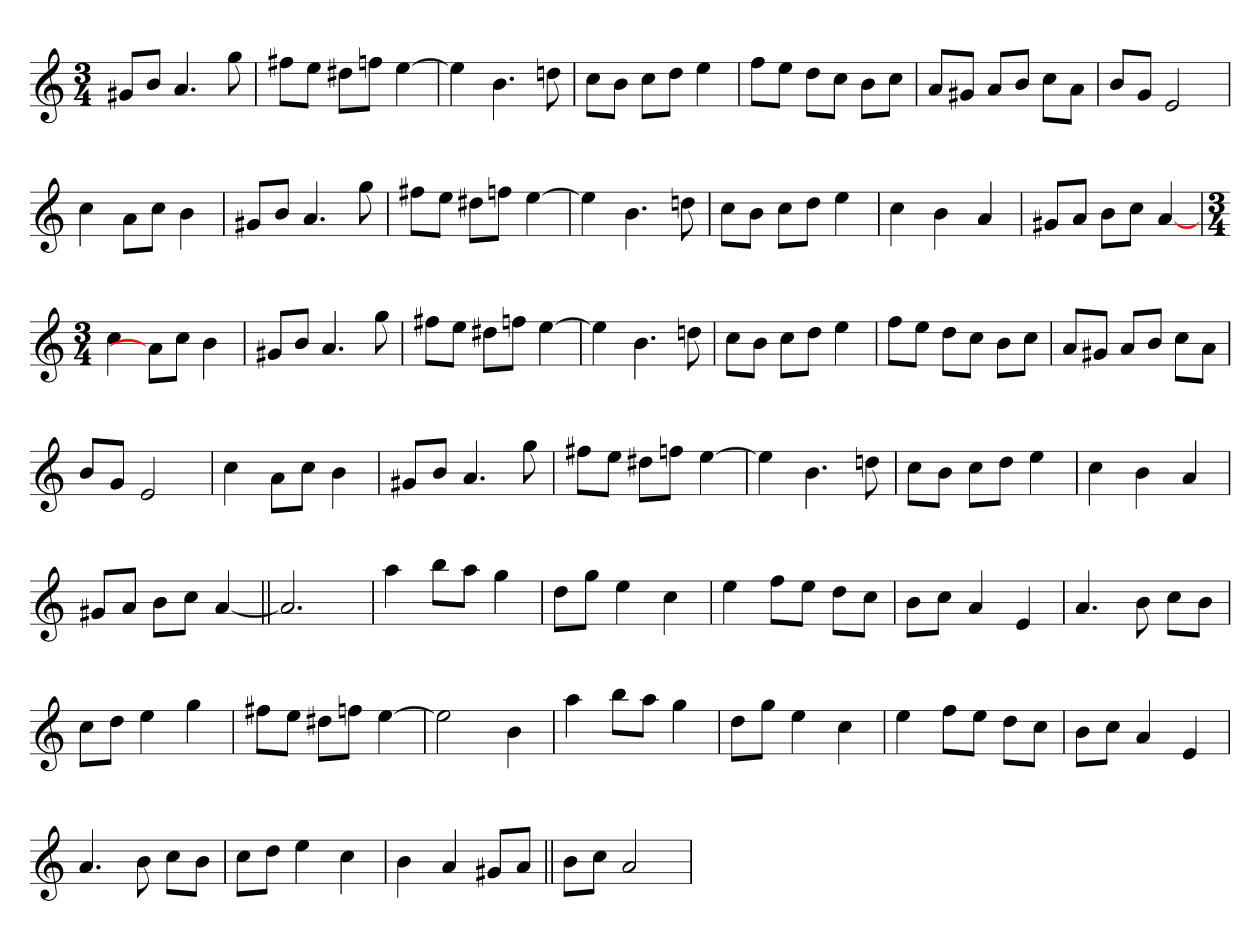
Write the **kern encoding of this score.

**kern
*part1
*staff1
*clefG2
*k[]
*M3/4
=
8g#XL
8bJ
4.a
8gg
=
8ff#XL
8eeJ
8dd#XL
8ffnJ
[4ee
=
4ee]
4.b
8ddn
=
8ccL
8bJ
8ccL
8ddJ
4ee
=
8ffL
8eeJ
8ddL
8ccJ
8bL
8ccJ
=
8aL
8g#XJ
8aL
8bJ
8ccL
8aJ
=
8bL
8gJ
2e
=
4cc
8aL
8ccJ
4b
=
8g#XL
8bJ
4.a
8gg
=
8ff#XL
8eeJ
8dd#XL
8ffnJ
[4ee
=
4ee]
4.b
8ddn
=
8ccL
8bJ
8ccL
8ddJ
4ee
=
4cc
4b
4a
=
8g#XL
8aJ
8bL
8ccJ
[4a
=
*M3/4
4cc
8aL]
8ccJ
4b
=
8g#XL
8bJ
4.a
8gg
=
8ff#XL
8eeJ
8dd#XL
8ffnJ
[4ee
=
4ee]
4.b
8ddn
=
8ccL
8bJ
8ccL
8ddJ
4ee
=
8ffL
8eeJ
8ddL
8ccJ
8bL
8ccJ
=
8aL
8g#XJ
8aL
8bJ
8ccL
8aJ
=
8bL
8gJ
2e
=
4cc
8aL
8ccJ
4b
=
8g#XL
8bJ
4.a
8gg
=
8ff#XL
8eeJ
8dd#XL
8ffnJ
[4ee
=
4ee]
4.b
8ddn
=
8ccL
8bJ
8ccL
8ddJ
4ee
=
4cc
4b
4a
=
8g#XL
8aJ
8bL
8ccJ
[4a
=||
2.a]
=
4aa
8bbL
8aaJ
4gg
=
8ddL
8ggJ
4ee
4cc
=
4ee
8ffL
8eeJ
8ddL
8ccJ
=
8bL
8ccJ
4a
4e
=
4.a
8b
8ccL
8bJ
=
8ccL
8ddJ
4ee
4gg
=
8ff#XL
8eeJ
8dd#XL
8ffnJ
[4ee
=
2ee]
4b
=
4aa
8bbL
8aaJ
4gg
=
8ddL
8ggJ
4ee
4cc
=
4ee
8ffL
8eeJ
8ddL
8ccJ
=
8bL
8ccJ
4a
4e
=
4.a
8b
8ccL
8bJ
=
8ccL
8ddJ
4ee
4cc
=
4b
4a
8g#XL
8aJ
=||
8bL
8ccJ
2a
=
*-
